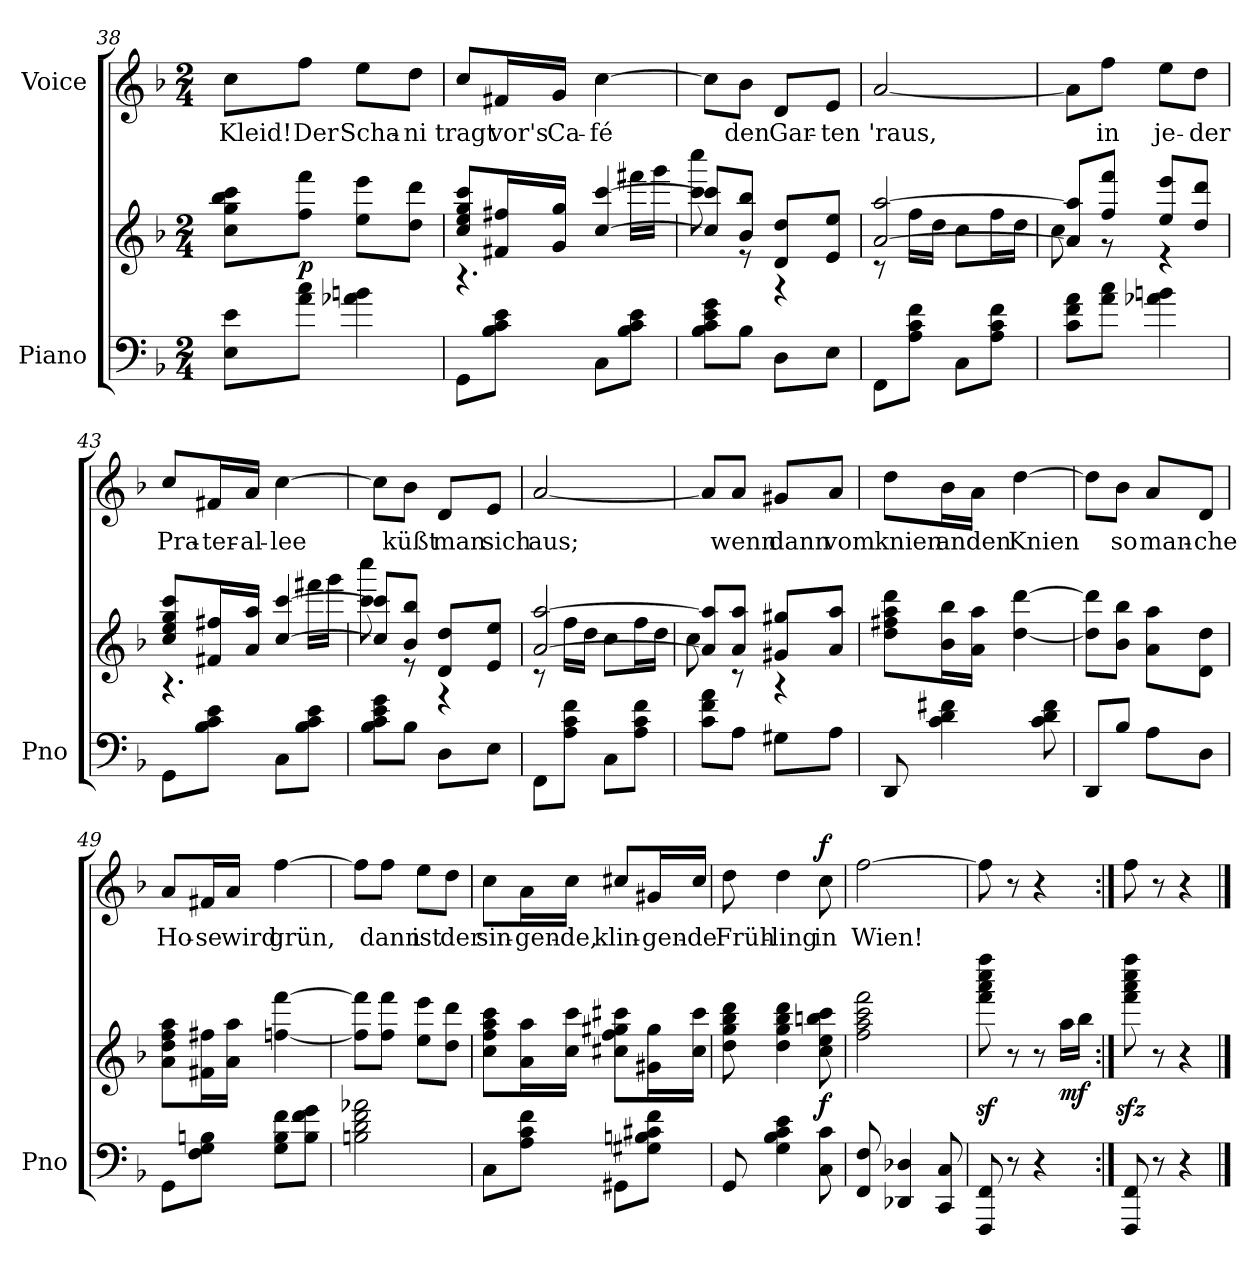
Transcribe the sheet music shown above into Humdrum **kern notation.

**kern	**kern	**dynam	**kern	**text	**dynam
*part2	*part2	*part2	*part1	*part1	*part1
*staff3	*staff2	*staff2/3	*staff1	*staff1	*staff1
*I"Piano	*	*	*I"Voice	*	*
*I'Pno	*	*	*	*	*
*clefF4	*clefG2	*	*clefG2	*	*
*k[b-]	*k[b-]	*	*k[b-]	*	*
*M2/4	*M2/4	*	*M2/4	*	*
=38	=38	=38	=38	=38	=38
!	!	!	!	!LO:LY:b	!
8E\ 8e\L	8cc\ 8gg\ 8bb-\ 8ccc\L	.	8cc\L	Kleid!	.
!	!	!LO:DY:b	!	!LO:LY:b	!
8a\ 8cc\J	8ff\ 8fff\J	p	8ff\J	Der	.
!	!	!	!	!LO:LY:b	!
4a-X\ 4bn\	8ee\ 8eee\L	.	8ee\L	Scha-	.
!	!	!	!	!LO:LY:b	!
.	8dd\ 8ddd\J	.	8dd\J	-ni	.
=39	=39	=39	=39	=39	=39
*	*^	*	*	*	*
!	!	!	!	!	!LO:LY:b	!
8GG\L	8cc/ 8ee/ 8gg/ 8ccc/L	4.r	.	8cc/L	tragt	.
!	!	!	!	!	!LO:LY:b	!
8B-\ 8c\ 8e\J	16f#X/ 16ff#X/L	.	.	16f#X/L	vor's	.
!	!	!	!	!	!LO:LY:b	!
.	16g/ 16gg/JJ	.	.	16g/JJ	Ca-	.
!	!	!	!	!	!LO:LY:b	!
8C\L	[4cc/ [4ccc/	.	.	[4cc\	-fé	.
8B-\ 8c\ 8e\J	.	16fff#X\LL	.	.	.	.
.	.	16ggg\JJ	.	.	.	.
=40	=40	=40	=40	=40	=40	=40
8B-\ 8c\ 8e\ 8g\L	8cc/] 8ccc/]L	8ccc\ 8cccc\	.	8cc\L]	.	.
!	!	!	!	!	!LO:LY:b	!
8B-\J	8b-/ 8bb-/J	8r	.	8b-\J	den	.
!	!	!	!	!	!LO:LY:b	!
8D\L	8d/ 8dd/L	4r	.	8d/L	Gar-	.
!	!	!	!	!	!LO:LY:b	!
8E\J	8e/ 8ee/J	.	.	8e/J	-ten	.
=41	=41	=41	=41	=41	=41	=41
!	!	!	!	!	!LO:LY:b	!
8FF\L	[2a/ [2aa/	8r	.	[2a/	'raus,	.
8A\ 8c\ 8f\J	.	16ff\LL	.	.	.	.
.	.	16dd\JJ	.	.	.	.
8C\L	.	8cc\L	.	.	.	.
8A\ 8c\ 8f\J	.	16ff\L	.	.	.	.
.	.	16dd\JJ	.	.	.	.
=42	=42	=42	=42	=42	=42	=42
8c\ 8f\ 8a\L	8a/] 8aa/]L	8cc\	.	8a\L]	.	.
!	!	!	!	!	!LO:LY:b	!
8a\ 8cc\J	8ff/ 8fff/J	8r	.	8ff\J	in	.
!	!	!	!	!	!LO:LY:b	!
4a-X\ 4bn\	8ee/ 8eee/L	4r	.	8ee\L	je-	.
!	!	!	!	!	!LO:LY:b	!
.	8dd/ 8ddd/J	.	.	8dd\J	-der	.
=43	=43	=43	=43	=43	=43	=43
!	!	!	!	!	!LO:LY:b	!
8GG\L	8cc/ 8ee/ 8gg/ 8ccc/L	4.r	.	8cc/L	Pra-	.
!	!	!	!	!	!LO:LY:b	!
8B-\ 8c\ 8e\J	16f#X/ 16ff#X/L	.	.	16f#X/L	-ter-	.
!	!	!	!	!	!LO:LY:b	!
.	16a/ 16aa/JJ	.	.	16a/JJ	-al-	.
!	!	!	!	!	!LO:LY:b	!
8C\L	[4cc/ [4ccc/	.	.	[4cc\	-lee	.
8B-\ 8c\ 8e\J	.	16fff#X\LL	.	.	.	.
.	.	16ggg\JJ	.	.	.	.
=44	=44	=44	=44	=44	=44	=44
8B-\ 8c\ 8e\ 8g\L	8cc/] 8ccc/]L	8ccc\ 8cccc\	.	8cc\L]	.	.
!	!	!	!	!	!LO:LY:b	!
8B-\J	8b-/ 8bb-/J	8r	.	8b-\J	küßt	.
!	!	!	!	!	!LO:LY:b	!
8D\L	8d/ 8dd/L	4r	.	8d/L	man	.
!	!	!	!	!	!LO:LY:b	!
8E\J	8e/ 8ee/J	.	.	8e/J	sich	.
=45	=45	=45	=45	=45	=45	=45
!	!	!	!	!	!LO:LY:b	!
8FF\L	[2a/ [2aa/	8r	.	[2a/	aus;	.
8A\ 8c\ 8f\J	.	16ff\LL	.	.	.	.
.	.	16dd\JJ	.	.	.	.
8C\L	.	8cc\L	.	.	.	.
8A\ 8c\ 8f\J	.	16ff\L	.	.	.	.
.	.	16dd\JJ	.	.	.	.
=46	=46	=46	=46	=46	=46	=46
8c\ 8f\ 8a\L	8a/] 8aa/]L	8cc\	.	8a/L]	.	.
!	!	!	!	!	!LO:LY:b	!
8A\J	8a/ 8aa/J	8r	.	8a/J	wenn	.
!	!	!	!	!	!LO:LY:b	!
8G#X\L	8g#X/ 8gg#X/L	4r	.	8g#X/L	dann	.
!	!	!	!	!	!LO:LY:b	!
8A\J	8a/ 8aa/J	.	.	8a/J	vom	.
*	*v	*v	*	*	*	*
=47	=47	=47	=47	=47	=47
!	!	!	!	!LO:LY:b	!
8DD/	8dd\ 8ff#X\ 8aa\ 8ddd\L	.	8dd\L	knien	.
!	!	!	!	!LO:LY:b	!
4c\ 4d\ 4f#X\	16b-\ 16bb-\L	.	16b-\L	an	.
!	!	!	!	!LO:LY:b	!
.	16a\ 16aa\JJ	.	16a\JJ	den	.
!	!	!	!	!LO:LY:b	!
.	[4dd\ [4ddd\	.	[4dd\	Knien	.
8c\ 8d\ 8f#\	.	.	.	.	.
=48	=48	=48	=48	=48	=48
8DD/L	8dd\] 8ddd\]L	.	8dd\L]	.	.
!	!	!	!	!LO:LY:b	!
8B-/J	8b-\ 8bb-\J	.	8b-\J	so	.
!	!	!	!	!LO:LY:b	!
8A\L	8a\ 8aa\L	.	8a/L	man-	.
!	!	!	!	!LO:LY:b	!
8D\J	8d\ 8dd\J	.	8d/J	-che	.
=49	=49	=49	=49	=49	=49
!	!	!	!	!LO:LY:b	!
8GG\L	8a\ 8dd\ 8ff\ 8aa\L	.	8a/L	Ho-	.
!	!	!	!	!LO:LY:b	!
8F\ 8G\ 8Bn\J	16f#X\ 16ff#X\L	.	16f#X/L	-se	.
!	!	!	!	!LO:LY:b	!
.	16a\ 16aa\JJ	.	16a/JJ	wird	.
!	!	!	!	!LO:LY:b	!
8G\ 8B\ 8f\L	[4ffn\ [4fff\	.	[4ff\	grün,	.
8B\ 8f\ 8g\J	.	.	.	.	.
=50	=50	=50	=50	=50	=50
2Bn\ 2d\ 2f\ 2a-X\	8ff\] 8fff\]L	.	8ff\L]	.	.
!	!	!	!	!LO:LY:b	!
.	8ff\ 8fff\J	.	8ff\J	dann	.
!	!	!	!	!LO:LY:b	!
.	8ee\ 8eee\L	.	8ee\L	ist	.
!	!	!	!	!LO:LY:b	!
.	8dd\ 8ddd\J	.	8dd\J	der	.
=51	=51	=51	=51	=51	=51
!	!	!	!	!LO:LY:b	!
8C\L	8cc\ 8ff\ 8aa\ 8ccc\L	.	8cc\L	sin-	.
!	!	!	!	!LO:LY:b	!
8A\ 8c\ 8f\J	16a\ 16aa\L	.	16a\L	-gen-	.
!	!	!	!	!LO:LY:b	!
.	16cc\ 16ccc\JJ	.	16cc\JJ	-de,	.
!	!	!	!	!LO:LY:b	!
8GG#X\L	8cc#X\ 8ff\ 8gg#X\ 8ccc#X\L	.	8cc#X/L	klin-	.
!	!	!	!	!LO:LY:b	!
8G#X\ 8Bn\ 8c#X\ 8f\J	16g#X\ 16gg#\L	.	16g#X/L	-gen-	.
!	!	!	!	!LO:LY:b	!
.	16cc#\ 16ccc#\JJ	.	16cc#/JJ	-de	.
=52	=52	=52	=52	=52	=52
!	!	!	!	!LO:LY:b	!
8GG/	8dd\ 8gg\ 8bb-\ 8ddd\	.	8dd\	Früh-	.
!	!	!	!	!LO:LY:b	!
4G\ 4B-\ 4c\ 4e\	4dd\ 4gg\ 4bb-\ 4ddd\	.	4dd\	-ling	.
!	!	!LO:DY:b	!	!LO:LY:b	!LO:DY:b
8C\ 8c\	8cc\ 8ee\ 8bbn\ 8ccc\	f	8cc\	in	f
=53	=53	=53	=53	=53	=53
!	!	!	!	!LO:LY:b	!
8FF/ 8F/	2ff\ 2aa\ 2ccc\ 2fff\	.	[2ff\	Wien!	.
4DD-X/ 4D-X/	.	.	.	.	.
8CC/ 8C/	.	.	.	.	.
=54	=54	=54	=54	=54	=54
8FFF/ 8FF/	8fff\z< 8aaa\z< 8cccc\z< 8ffff\z<	.	8ff\]	.	.
8r	8r	.	8r	.	.
4r	8r	.	4r	.	.
!	!	!LO:DY:b	!	!	!
.	16aa\LL	mf	.	.	.
.	16bb-\JJ	.	.	.	.
=55:|!	=55:|!	=55:|!	=55:|!	=55:|!	=55:|!
8FFF/ 8FF/	8fff\zz< 8aaa\zz< 8cccc\zz< 8ffff\zz<	.	8ff\	.	.
8r	8r	.	8r	.	.
4r	4r	.	4r	.	.
==	==	==	==	==	==
*-	*-	*-	*-	*-	*-
